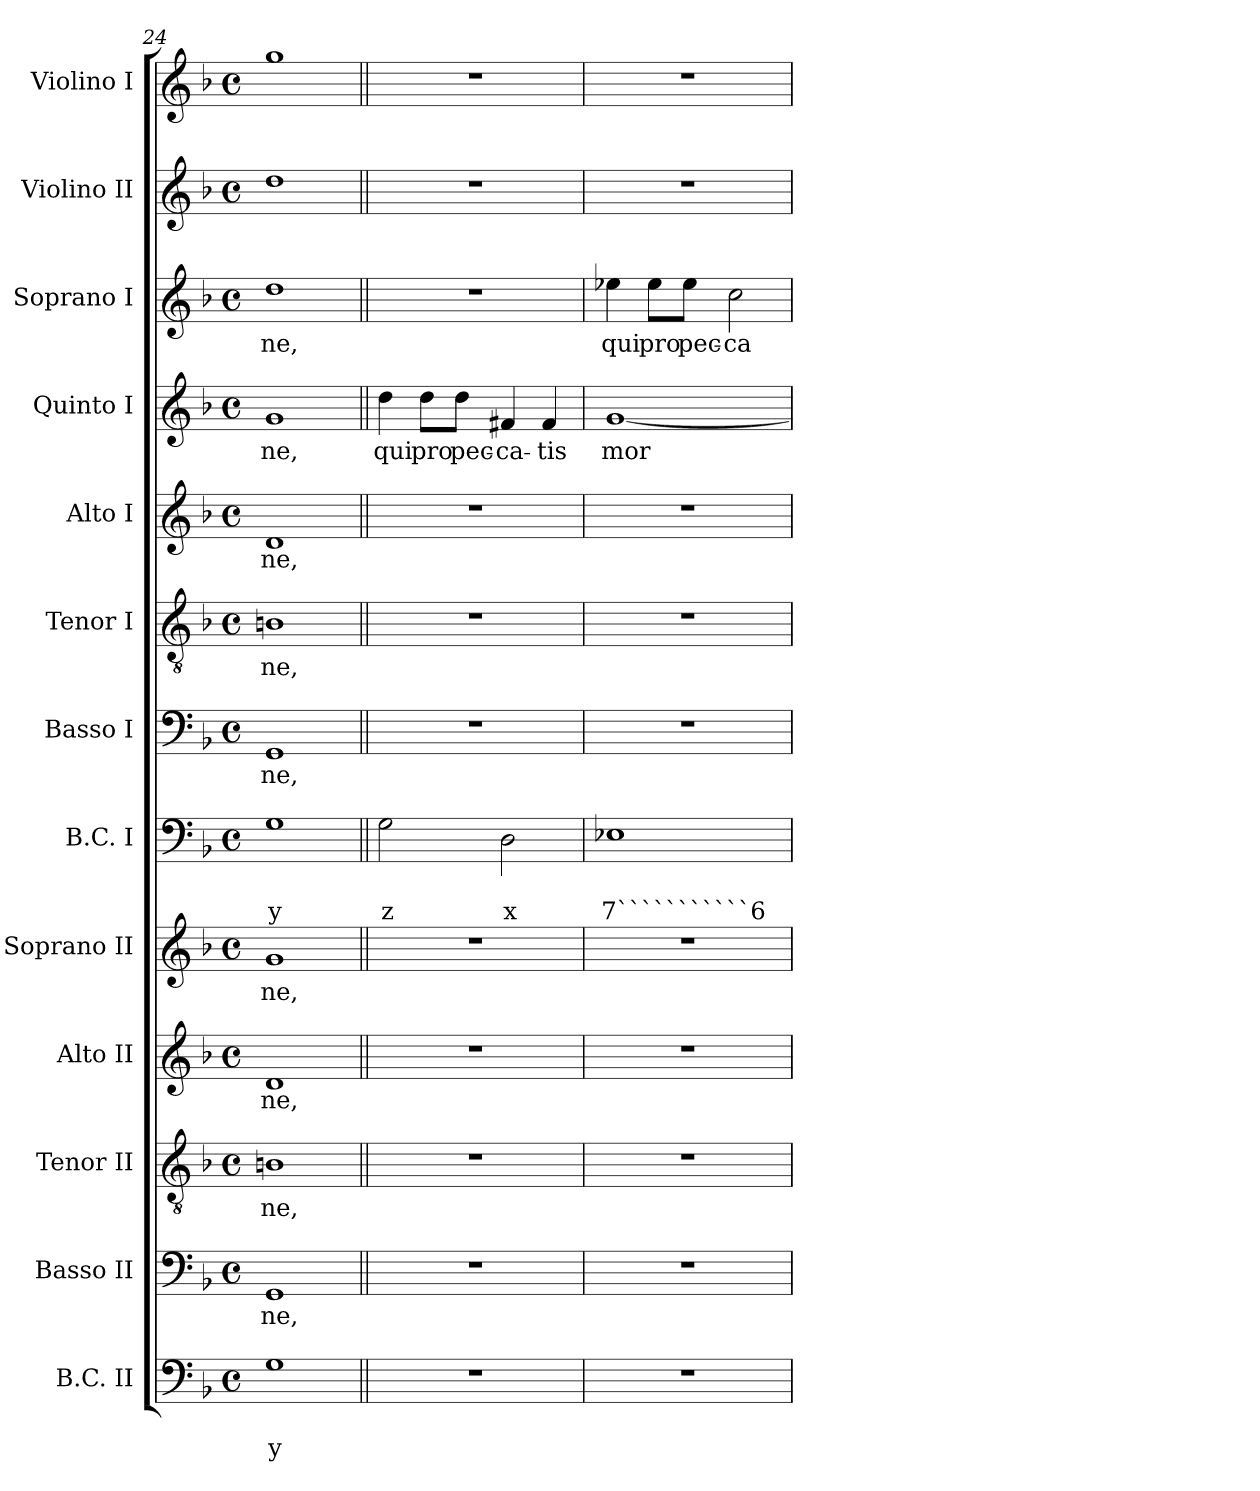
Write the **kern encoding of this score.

**kern	**text	**text	**kern	**text	**kern	**text	**kern	**text	**kern	**text	**kern	**text	**text	**kern	**text	**kern	**text	**kern	**text	**kern	**text	**kern	**text	**kern	**kern
*part13	*part13	*part13	*part12	*part12	*part11	*part11	*part10	*part10	*part9	*part9	*part8	*part8	*part8	*part7	*part7	*part6	*part6	*part5	*part5	*part4	*part4	*part3	*part3	*part2	*part1
*staff13	*staff13	*staff13	*staff12	*staff12	*staff11	*staff11	*staff10	*staff10	*staff9	*staff9	*staff8	*staff8	*staff8	*staff7	*staff7	*staff6	*staff6	*staff5	*staff5	*staff4	*staff4	*staff3	*staff3	*staff2	*staff1
*I"B.C. II	*	*	*I"Basso II	*	*I"Tenor II	*	*I"Alto II	*	*I"Soprano II	*	*I"B.C. I	*	*	*I"Basso I	*	*I"Tenor I	*	*I"Alto I	*	*I"Quinto I	*	*I"Soprano I	*	*I"Violino II	*I"Violino I
*I'BC2	*	*	*I'B 2	*	*I'T 2	*	*I'A 2	*	*I'S 2	*	*I'BC1	*	*	*I'B 1	*	*I'T 1	*	*I'A 1	*	*I'Q 1	*	*I'S 1	*	*I'Vln. II	*I'Vln. I
*clefF4	*	*	*clefF4	*	*clefGv2	*	*clefG2	*	*clefG2	*	*clefF4	*	*	*clefF4	*	*clefGv2	*	*clefG2	*	*clefG2	*	*clefG2	*	*clefG2	*clefG2
*k[b-]	*	*	*k[b-]	*	*k[b-]	*	*k[b-]	*	*k[b-]	*	*k[b-]	*	*	*k[b-]	*	*k[b-]	*	*k[b-]	*	*k[b-]	*	*k[b-]	*	*k[b-]	*k[b-]
*F:	*	*	*F:	*	*F:	*	*F:	*	*F:	*	*F:	*	*	*F:	*	*F:	*	*F:	*	*F:	*	*F:	*	*F:	*F:
*M4/4	*	*	*M4/4	*	*M4/4	*	*M4/4	*	*M4/4	*	*M4/4	*	*	*M4/4	*	*M4/4	*	*M4/4	*	*M4/4	*	*M4/4	*	*M4/4	*M4/4
*met(c)	*	*	*met(c)	*	*met(c)	*	*met(c)	*	*met(c)	*	*met(c)	*	*	*met(c)	*	*met(c)	*	*met(c)	*	*met(c)	*	*met(c)	*	*met(c)	*met(c)
=24	=24	=24	=24	=24	=24	=24	=24	=24	=24	=24	=24	=24	=24	=24	=24	=24	=24	=24	=24	=24	=24	=24	=24	=24	=24
!	!	!LO:LY:b	!	!	!	!	!	!	!	!	!	!	!	!	!	!	!	!	!	!	!	!	!	!	!
!	!	!	!	!LO:LY:b	!	!	!	!	!	!	!	!	!	!	!	!	!	!	!	!	!	!	!	!	!
!	!	!	!	!	!	!LO:LY:b	!	!	!	!	!	!	!	!	!	!	!	!	!	!	!	!	!	!	!
!	!	!	!	!	!	!	!	!LO:LY:b	!	!	!	!	!	!	!	!	!	!	!	!	!	!	!	!	!
!	!	!	!	!	!	!	!	!	!	!LO:LY:b	!	!	!	!	!	!	!	!	!	!	!	!	!	!	!
!	!	!	!	!	!	!	!	!	!	!	!	!	!LO:LY:b	!	!	!	!	!	!	!	!	!	!	!	!
!	!	!	!	!	!	!	!	!	!	!	!	!	!	!	!LO:LY:b	!	!	!	!	!	!	!	!	!	!
!	!	!	!	!	!	!	!	!	!	!	!	!	!	!	!	!	!LO:LY:b	!	!	!	!	!	!	!	!
!	!	!	!	!	!	!	!	!	!	!	!	!	!	!	!	!	!	!	!LO:LY:b	!	!	!	!	!	!
!	!	!	!	!	!	!	!	!	!	!	!	!	!	!	!	!	!	!	!	!	!LO:LY:b	!	!	!	!
!	!	!	!	!	!	!	!	!	!	!	!	!	!	!	!	!	!	!	!	!	!	!	!LO:LY:b	!	!
1G	.	y	1GG	-ne,	1Bn	-ne,	1d	-ne,	1g	-ne,	1G	.	y	1GG	-ne,	1Bn	-ne,	1d	-ne,	1g	-ne,	1dd	-ne,	1dd	1gg
!!LO:PB:g=z
=25||	=25||	=25||	=25||	=25||	=25||	=25||	=25||	=25||	=25||	=25||	=25||	=25||	=25||	=25||	=25||	=25||	=25||	=25||	=25||	=25||	=25||	=25||	=25||	=25||	=25||
!	!	!	!	!	!	!	!	!	!	!	!	!	!LO:LY:b	!	!	!	!	!	!	!	!	!	!	!	!
!	!	!	!	!	!	!	!	!	!	!	!	!	!	!	!	!	!	!	!	!	!LO:LY:b	!	!	!	!
1r	.	.	1r	.	1r	.	1r	.	1r	.	2G\	.	z	1r	.	1r	.	1r	.	4dd\	qui	1r	.	1r	1r
!	!	!	!	!	!	!	!	!	!	!	!	!	!	!	!	!	!	!	!	!	!LO:LY:b	!	!	!	!
.	.	.	.	.	.	.	.	.	.	.	.	.	.	.	.	.	.	.	.	8dd\L	pro	.	.	.	.
!	!	!	!	!	!	!	!	!	!	!	!	!	!	!	!	!	!	!	!	!	!LO:LY:b	!	!	!	!
.	.	.	.	.	.	.	.	.	.	.	.	.	.	.	.	.	.	.	.	8dd\J	pec-	.	.	.	.
!	!	!	!	!	!	!	!	!	!	!	!	!	!LO:LY:b	!	!	!	!	!	!	!	!	!	!	!	!
!	!	!	!	!	!	!	!	!	!	!	!	!	!	!	!	!	!	!	!	!	!LO:LY:b	!	!	!	!
.	.	.	.	.	.	.	.	.	.	.	2D\	.	x	.	.	.	.	.	.	4f#X/	-ca-	.	.	.	.
!	!	!	!	!	!	!	!	!	!	!	!	!	!	!	!	!	!	!	!	!	!LO:LY:b	!	!	!	!
.	.	.	.	.	.	.	.	.	.	.	.	.	.	.	.	.	.	.	.	4f#/	-tis	.	.	.	.
=26	=26	=26	=26	=26	=26	=26	=26	=26	=26	=26	=26	=26	=26	=26	=26	=26	=26	=26	=26	=26	=26	=26	=26	=26	=26
!	!	!	!	!	!	!	!	!	!	!	!	!	!LO:LY:b	!	!	!	!	!	!	!	!	!	!	!	!
!	!	!	!	!	!	!	!	!	!	!	!	!	!	!	!	!	!	!	!	!	!LO:LY:b	!	!	!	!
!	!	!	!	!	!	!	!	!	!	!	!	!	!	!	!	!	!	!	!	!	!	!	!LO:LY:b	!	!
1r	.	.	1r	.	1r	.	1r	.	1r	.	1E-X	.	7```````````6	1r	.	1r	.	1r	.	[1g	mor-	4ee-X\	qui	1r	1r
!	!	!	!	!	!	!	!	!	!	!	!	!	!	!	!	!	!	!	!	!	!	!	!LO:LY:b	!	!
.	.	.	.	.	.	.	.	.	.	.	.	.	.	.	.	.	.	.	.	.	.	8ee-\L	pro	.	.
!	!	!	!	!	!	!	!	!	!	!	!	!	!	!	!	!	!	!	!	!	!	!	!LO:LY:b	!	!
.	.	.	.	.	.	.	.	.	.	.	.	.	.	.	.	.	.	.	.	.	.	8ee-\J	pec-	.	.
!	!	!	!	!	!	!	!	!	!	!	!	!	!	!	!	!	!	!	!	!	!	!	!LO:LY:b	!	!
.	.	.	.	.	.	.	.	.	.	.	.	.	.	.	.	.	.	.	.	.	.	2cc\	-ca-	.	.
=	=	=	=	=	=	=	=	=	=	=	=	=	=	=	=	=	=	=	=	=	=	=	=	=	=
*-	*-	*-	*-	*-	*-	*-	*-	*-	*-	*-	*-	*-	*-	*-	*-	*-	*-	*-	*-	*-	*-	*-	*-	*-	*-
